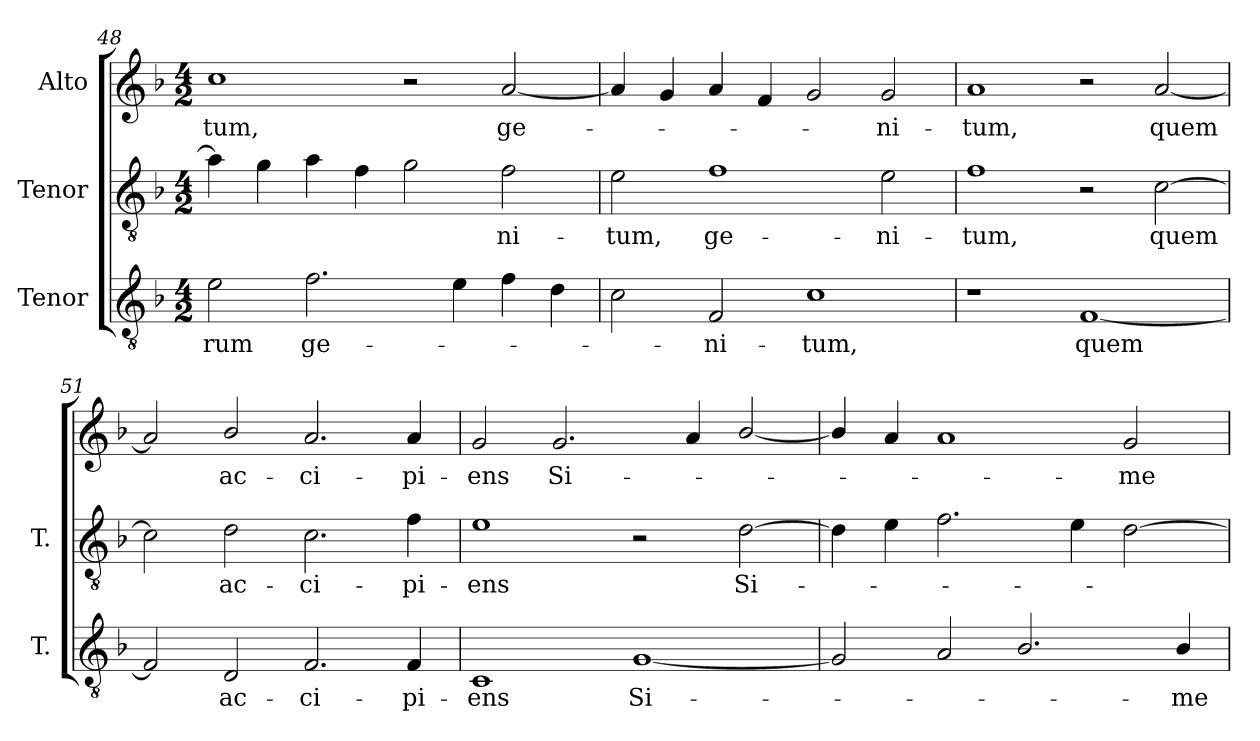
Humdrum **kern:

**kern	**text	**kern	**text	**kern	**text
*part3	*part3	*part2	*part2	*part1	*part1
*staff3	*staff3	*staff2	*staff2	*staff1	*staff1
*I"Tenor	*	*I"Tenor	*	*I"Alto	*
*I'T.	*	*I'T.	*	*	*
!!LO:LB:g=z
*clefGv2	*	*clefGv2	*	*clefG2	*
*ITrd7c12	*	*ITrd7c12	*	*	*
*k[b-]	*	*k[b-]	*	*k[b-]	*
*F:	*	*F:	*	*F:	*
*M4/2	*	*M4/2	*	*M4/2	*
=48	=48	=48	=48	=48	=48
!	!LO:LY:b:color=#000000	!	!	!	!
!	!	!	!	!	!LO:LY:b:color=#000000
2Ei\	-rum	4Ai\]	.	1cci	-tum,
.	.	4Gi\	.	.	.
!	!LO:LY:b:color=#000000	!	!	!	!
2.Fi\	ge-	4Ai\	.	.	.
.	.	4Fi\	.	.	.
.	.	2Gi\	.	2r	.
4Ei\	.	.	.	.	.
!	!	!	!LO:LY:b:color=#000000	!	!
!	!	!	!	!	!LO:LY:b:color=#000000
4Fi\	.	2Fi\	-ni-	[2ai/	ge-
4Di\	.	.	.	.	.
=49	=49	=49	=49	=49	=49
!	!	!	!LO:LY:b:color=#000000	!	!
2Ci\	.	2Ei\	-tum,	4ai/]	.
.	.	.	.	4gi/	.
!	!LO:LY:b:color=#000000	!	!	!	!
!	!	!	!LO:LY:b:color=#000000	!	!
2FFi/	-ni-	1Fi	ge-	4ai/	.
.	.	.	.	4fi/	.
!	!LO:LY:b:color=#000000	!	!	!	!
1Ci	-tum,	.	.	2gi/	.
!	!	!	!LO:LY:b:color=#000000	!	!
!	!	!	!	!	!LO:LY:b:color=#000000
.	.	2Ei\	-ni-	2gi/	-ni-
=50	=50	=50	=50	=50	=50
!	!	!	!LO:LY:b:color=#000000	!	!
!	!	!	!	!	!LO:LY:b:color=#000000
1r	.	1Fi	-tum,	1ai	-tum,
!	!LO:LY:b:color=#000000	!	!	!	!
[1FFi	quem	2r	.	2r	.
!	!	!	!LO:LY:b:color=#000000	!	!
!	!	!	!	!	!LO:LY:b:color=#000000
.	.	[2Ci\	quem	[2ai/	quem
=51	=51	=51	=51	=51	=51
2FFi/]	.	2Ci\]	.	2ai/]	.
!	!LO:LY:b:color=#000000	!	!	!	!
!	!	!	!LO:LY:b:color=#000000	!	!
!	!	!	!	!	!LO:LY:b:color=#000000
2DDi/	ac-	2Di\	ac-	2b-i/	ac-
!	!LO:LY:b:color=#000000	!	!	!	!
!	!	!	!LO:LY:b:color=#000000	!	!
!	!	!	!	!	!LO:LY:b:color=#000000
2.FFi/	-ci-	2.Ci\	-ci-	2.ai/	-ci-
!	!LO:LY:b:color=#000000	!	!	!	!
!	!	!	!LO:LY:b:color=#000000	!	!
!	!	!	!	!	!LO:LY:b:color=#000000
4FFi/	-pi-	4Fi\	-pi-	4ai/	-pi-
!!LO:LB:g=z
=52	=52	=52	=52	=52	=52
!	!LO:LY:b:color=#000000	!	!	!	!
!	!	!	!LO:LY:b:color=#000000	!	!
!	!	!	!	!	!LO:LY:b:color=#000000
1CCi	-ens	1Ei	-ens	2gi/	-ens
!	!	!	!	!	!LO:LY:b:color=#000000
.	.	.	.	2.gi/	Si-
!	!LO:LY:b:color=#000000	!	!	!	!
[1GGi	Si-	2r	.	.	.
.	.	.	.	4ai/	.
!	!	!	!LO:LY:b:color=#000000	!	!
.	.	[2Di\	Si-	[2b-i/	.
=53	=53	=53	=53	=53	=53
2GGi/]	.	4Di\]	.	4b-i/]	.
.	.	4Ei\	.	4ai/	.
2AAi/	.	2.Fi\	.	1ai	.
2.BB-i/	.	.	.	.	.
.	.	4Ei\	.	.	.
!	!	!	!	!	!LO:LY:b:color=#000000
.	.	[2Di\	.	2gi/	-me-
!	!LO:LY:b:color=#000000	!	!	!	!
4BB-i/	-me-	.	.	.	.
=	=	=	=	=	=
*-	*-	*-	*-	*-	*-
